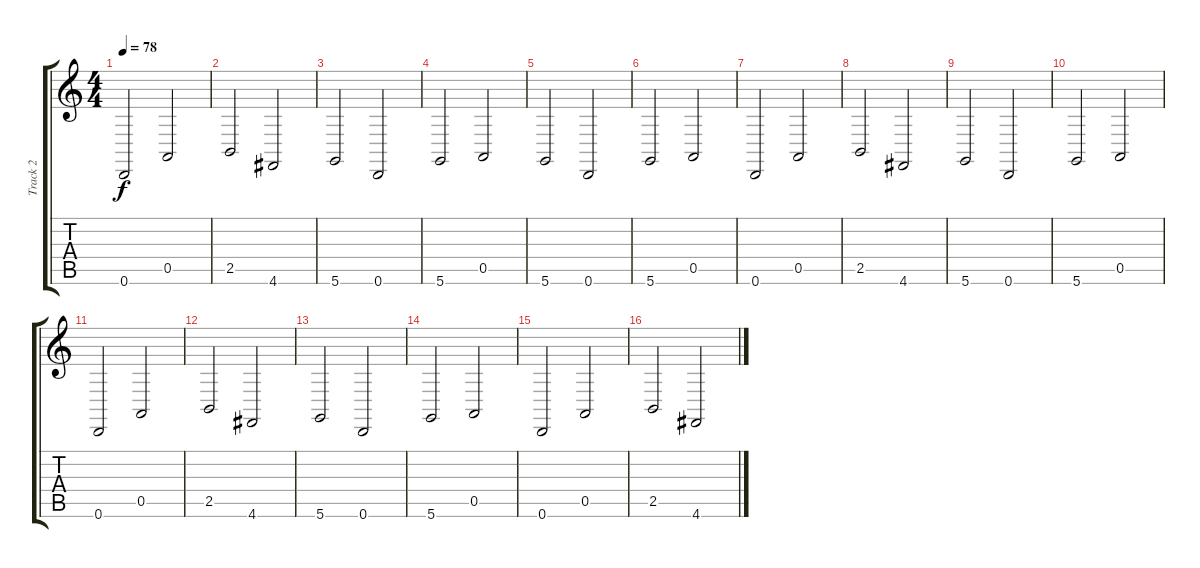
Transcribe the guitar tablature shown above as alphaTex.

\track ("Track 2" "Track 2") {instrument cello}
\staff {score tabs}
\tuning (E4 B3 G3 D3 A2 D2) {hide}
\ts (4 4)
\tempo 78
\clef g2
\ks c
0.6.2{dy f} 0.5.2 |
2.5.2 4.6.2 |
5.6.2 0.6.2 |
5.6.2 0.5.2 |
5.6.2 0.6.2 |
5.6.2 0.5.2 |
0.6.2 0.5.2 |
2.5.2 4.6.2 |
5.6.2 0.6.2 |
5.6.2 0.5.2 |
0.6.2 0.5.2 |
2.5.2 4.6.2 |
5.6.2 0.6.2 |
5.6.2 0.5.2 |
0.6.2 0.5.2 |
2.5.2 4.6.2
